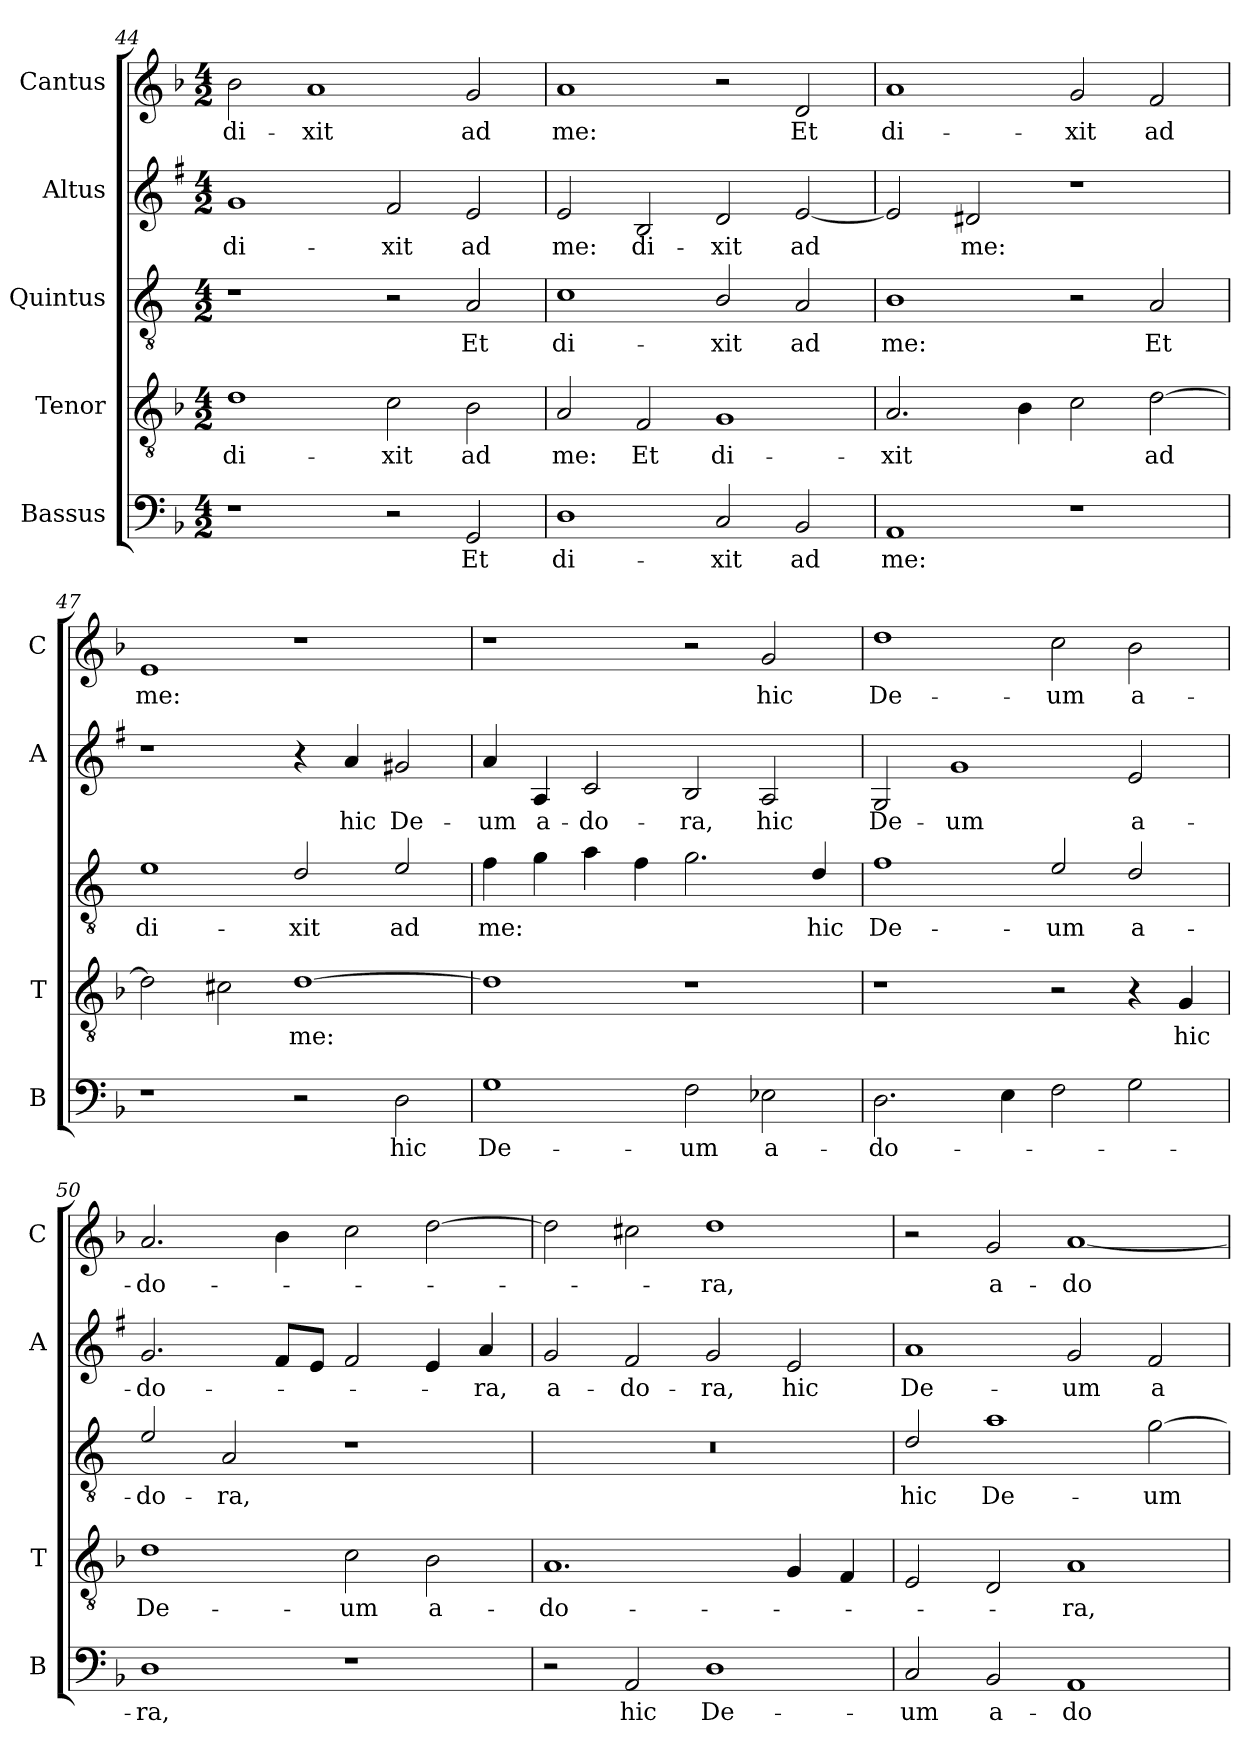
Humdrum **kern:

**kern	**text	**kern	**text	**kern	**text	**kern	**text	**kern	**text
*part5	*part5	*part4	*part4	*part3	*part3	*part2	*part2	*part1	*part1
*staff5	*staff5	*staff4	*staff4	*staff3	*staff3	*staff2	*staff2	*staff1	*staff1
*I"Bassus	*	*I"Tenor	*	*I"Quintus	*	*I"Altus	*	*I"Cantus	*
*I'B	*	*I'T	*	*	*	*I'A	*	*I'C	*
*clefF4	*	*clefGv2	*	*clefGv2	*	*clefG2	*	*clefG2	*
*	*	*	*	*ITrd4c7	*	*ITrd1c2	*	*	*
*k[b-]	*	*k[b-]	*	*k[b-]	*	*k[b-]	*	*k[b-]	*
*F:	*	*F:	*	*F:	*	*F:	*	*F:	*
*M4/2	*	*M4/2	*	*M4/2	*	*M4/2	*	*M4/2	*
=44	=44	=44	=44	=44	=44	=44	=44	=44	=44
!	!	!	!LO:LY:b	!	!	!	!LO:LY:b	!	!LO:LY:b
1r	.	1d	di-	1r	.	1f	di-	2b-\	di-
!	!	!	!	!	!	!	!	!	!LO:LY:b
.	.	.	.	.	.	.	.	1a	-xit
!	!	!	!LO:LY:b	!	!	!	!LO:LY:b	!	!
2r	.	2c\	-xit	2r	.	2e/	-xit	.	.
!	!LO:LY:b	!	!LO:LY:b	!	!LO:LY:b	!	!LO:LY:b	!	!LO:LY:b
2GG/	Et	2B-\	ad	2D/	Et	2d/	ad	2g/	ad
=45	=45	=45	=45	=45	=45	=45	=45	=45	=45
!	!LO:LY:b	!	!LO:LY:b	!	!LO:LY:b	!	!LO:LY:b	!	!LO:LY:b
1D	di-	2A/	me:	1F	di-	2d/	me:	1a	me:
!	!	!	!LO:LY:b	!	!	!	!LO:LY:b	!	!
.	.	2F/	Et	.	.	2A/	di-	.	.
!	!LO:LY:b	!	!LO:LY:b	!	!LO:LY:b	!	!LO:LY:b	!	!
2C/	-xit	1G	di-	2E/	-xit	2c/	-xit	2r	.
!	!LO:LY:b	!	!	!	!LO:LY:b	!	!LO:LY:b	!	!LO:LY:b
2BB-/	ad	.	.	2D/	ad	[2d/	ad	2d/	Et
=46	=46	=46	=46	=46	=46	=46	=46	=46	=46
!	!LO:LY:b	!	!LO:LY:b	!	!LO:LY:b	!	!	!	!LO:LY:b
1AA	me:	2.A/	-xit	1E	me:	2d/]	.	1a	di-
!	!	!	!	!	!	!	!LO:LY:b	!	!
.	.	.	.	.	.	2c#X/	me:	.	.
.	.	4B-\	.	.	.	.	.	.	.
!	!	!	!	!	!	!	!	!	!LO:LY:b
1r	.	2c\	.	2r	.	1r	.	2g/	-xit
!	!	!	!LO:LY:b	!	!LO:LY:b	!	!	!	!LO:LY:b
.	.	[2d\	ad	2D/	Et	.	.	2f/	ad
!!LO:LB:g=z
=47	=47	=47	=47	=47	=47	=47	=47	=47	=47
!	!	!	!	!	!LO:LY:b	!	!	!	!LO:LY:b
1r	.	2d\]	.	1A	di-	1r	.	1e	me:
.	.	2c#X\	.	.	.	.	.	.	.
!	!	!	!LO:LY:b	!	!LO:LY:b	!	!	!	!
2r	.	[1d	me:	2G/	-xit	4r	.	1r	.
!	!	!	!	!	!	!	!LO:LY:b	!	!
.	.	.	.	.	.	4g/	hic	.	.
!	!LO:LY:b	!	!	!	!LO:LY:b	!	!LO:LY:b	!	!
2D\	hic	.	.	2A/	ad	2f#X/	De-	.	.
=48	=48	=48	=48	=48	=48	=48	=48	=48	=48
!	!LO:LY:b	!	!	!	!LO:LY:b	!	!LO:LY:b	!	!
1G	De-	1d]	.	4B-\	me:	4g/	-um	1r	.
!	!	!	!	!	!	!	!LO:LY:b	!	!
.	.	.	.	4c\	.	4G/	a-	.	.
!	!	!	!	!	!	!	!LO:LY:b	!	!
.	.	.	.	4d\	.	2B-/	-do-	.	.
.	.	.	.	4B-\	.	.	.	.	.
!	!LO:LY:b	!	!	!	!	!	!LO:LY:b	!	!
2F\	-um	1r	.	2.c\	.	2A/	-ra,	2r	.
!	!LO:LY:b	!	!	!	!	!	!LO:LY:b	!	!LO:LY:b
2E-X\	a-	.	.	.	.	2G/	hic	2g/	hic
!	!	!	!	!	!LO:LY:b	!	!	!	!
.	.	.	.	4G/	hic	.	.	.	.
=49	=49	=49	=49	=49	=49	=49	=49	=49	=49
!	!LO:LY:b	!	!	!	!LO:LY:b	!	!LO:LY:b	!	!LO:LY:b
2.D\	-do-	1r	.	1B-	De-	2F/	De-	1dd	De-
!	!	!	!	!	!	!	!LO:LY:b	!	!
.	.	.	.	.	.	1f	-um	.	.
4E\	.	.	.	.	.	.	.	.	.
!	!	!	!	!	!LO:LY:b	!	!	!	!LO:LY:b
2F\	.	2r	.	2A/	-um	.	.	2cc\	-um
!	!	!	!	!	!LO:LY:b	!	!LO:LY:b	!	!LO:LY:b
2G\	.	4r	.	2G/	a-	2d/	a-	2b-\	a-
!	!	!	!LO:LY:b	!	!	!	!	!	!
.	.	4G/	hic	.	.	.	.	.	.
=50	=50	=50	=50	=50	=50	=50	=50	=50	=50
!	!LO:LY:b	!	!LO:LY:b	!	!LO:LY:b	!	!LO:LY:b	!	!LO:LY:b
1D	-ra,	1d	De-	2A/	-do-	2.f/	-do-	2.a/	-do-
!	!	!	!	!	!LO:LY:b	!	!	!	!
.	.	.	.	2D/	-ra,	.	.	.	.
.	.	.	.	.	.	8e/L	.	4b-\	.
.	.	.	.	.	.	8d/J	.	.	.
!	!	!	!LO:LY:b	!	!	!	!	!	!
1r	.	2c\	-um	1r	.	2e/	.	2cc\	.
!	!	!	!LO:LY:b	!	!	!	!	!	!
.	.	2B-\	a-	.	.	4d/	.	[2dd\	.
!	!	!	!	!	!	!	!LO:LY:b	!	!
.	.	.	.	.	.	4g/	-ra,	.	.
=51	=51	=51	=51	=51	=51	=51	=51	=51	=51
!	!	!	!LO:LY:b	!	!	!	!LO:LY:b	!	!
2r	.	1.A	-do-	0r	.	2f/	a-	2dd\]	.
!	!LO:LY:b	!	!	!	!	!	!LO:LY:b	!	!
2AA/	hic	.	.	.	.	2e/	-do-	2cc#X\	.
!	!LO:LY:b	!	!	!	!	!	!LO:LY:b	!	!LO:LY:b
1D	De-	.	.	.	.	2f/	-ra,	1dd	-ra,
!	!	!	!	!	!	!	!LO:LY:b	!	!
.	.	4G/	.	.	.	2d/	hic	.	.
.	.	4F/	.	.	.	.	.	.	.
=52	=52	=52	=52	=52	=52	=52	=52	=52	=52
!	!LO:LY:b	!	!	!	!LO:LY:b	!	!LO:LY:b	!	!
2C/	-um	2E/	.	2G/	hic	1g	De-	2r	.
!	!LO:LY:b	!	!	!	!LO:LY:b	!	!	!	!LO:LY:b
2BB-/	a-	2D/	.	1d	De-	.	.	2g/	a-
!	!LO:LY:b	!	!LO:LY:b	!	!	!	!LO:LY:b	!	!LO:LY:b
1AA	-do-	1A	-ra,	.	.	2f/	-um	[1a	-do-
!	!	!	!	!	!LO:LY:b	!	!LO:LY:b	!	!
.	.	.	.	[2c\	-um	2e/	a-	.	.
=	=	=	=	=	=	=	=	=	=
*-	*-	*-	*-	*-	*-	*-	*-	*-	*-
